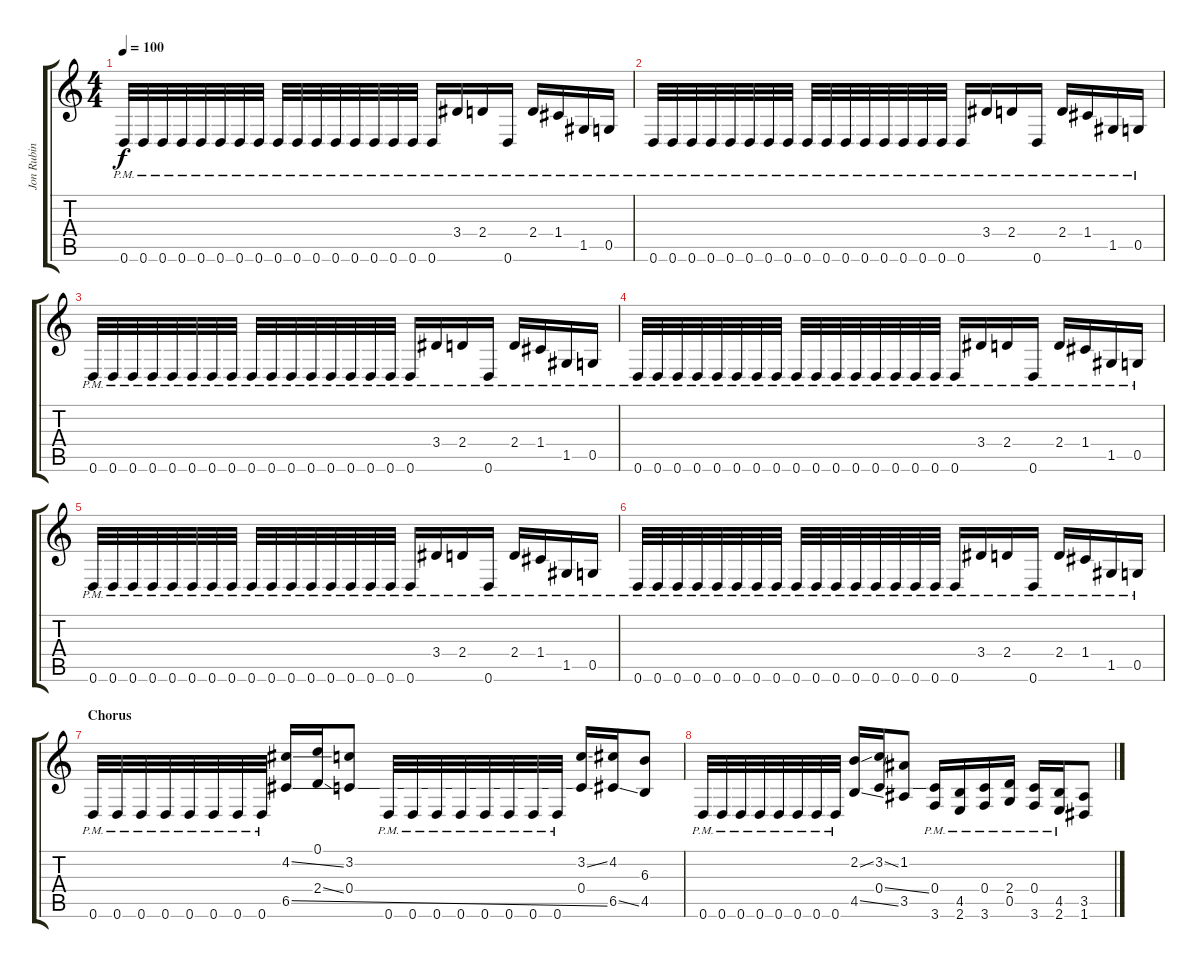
\track ("Jon Rubin " "Jon Rubin ") {instrument distortionguitar}
\staff {score tabs}
\tuning (D4 A3 F3 C3 G2 D2) {hide}
\ts (4 4)
\tempo 100
\clef g2
\ks c
0.6{pm}.32{dy f} 0.6{pm}.32 0.6{pm}.32 0.6{pm}.32 0.6{pm}.32 0.6{pm}.32 0.6{pm}.32 0.6{pm}.32 0.6{pm}.32 0.6{pm}.32 0.6{pm}.32 0.6{pm}.32 0.6{pm}.32 0.6{pm}.32 0.6{pm}.32 0.6{pm}.32 0.6{pm}.16 3.4{pm}.16 2.4{pm}.16 0.6{pm}.16 2.4{pm}.16 1.4{pm}.16 1.5{pm}.16 0.5{pm}.16 |
0.6{pm}.32 0.6{pm}.32 0.6{pm}.32 0.6{pm}.32 0.6{pm}.32 0.6{pm}.32 0.6{pm}.32 0.6{pm}.32 0.6{pm}.32 0.6{pm}.32 0.6{pm}.32 0.6{pm}.32 0.6{pm}.32 0.6{pm}.32 0.6{pm}.32 0.6{pm}.32 0.6{pm}.16 3.4{pm}.16 2.4{pm}.16 0.6{pm}.16 2.4{pm}.16 1.4{pm}.16 1.5{pm}.16 0.5{pm}.16 |
0.6{pm}.32 0.6{pm}.32 0.6{pm}.32 0.6{pm}.32 0.6{pm}.32 0.6{pm}.32 0.6{pm}.32 0.6{pm}.32 0.6{pm}.32 0.6{pm}.32 0.6{pm}.32 0.6{pm}.32 0.6{pm}.32 0.6{pm}.32 0.6{pm}.32 0.6{pm}.32 0.6{pm}.16 3.4{pm}.16 2.4{pm}.16 0.6{pm}.16 2.4{pm}.16 1.4{pm}.16 1.5{pm}.16 0.5{pm}.16 |
0.6{pm}.32 0.6{pm}.32 0.6{pm}.32 0.6{pm}.32 0.6{pm}.32 0.6{pm}.32 0.6{pm}.32 0.6{pm}.32 0.6{pm}.32 0.6{pm}.32 0.6{pm}.32 0.6{pm}.32 0.6{pm}.32 0.6{pm}.32 0.6{pm}.32 0.6{pm}.32 0.6{pm}.16 3.4{pm}.16 2.4{pm}.16 0.6{pm}.16 2.4{pm}.16 1.4{pm}.16 1.5{pm}.16 0.5{pm}.16 |
0.6{pm}.32 0.6{pm}.32 0.6{pm}.32 0.6{pm}.32 0.6{pm}.32 0.6{pm}.32 0.6{pm}.32 0.6{pm}.32 0.6{pm}.32 0.6{pm}.32 0.6{pm}.32 0.6{pm}.32 0.6{pm}.32 0.6{pm}.32 0.6{pm}.32 0.6{pm}.32 0.6{pm}.16 3.4{pm}.16 2.4{pm}.16 0.6{pm}.16 2.4{pm}.16 1.4{pm}.16 1.5{pm}.16 0.5{pm}.16 |
0.6{pm}.32 0.6{pm}.32 0.6{pm}.32 0.6{pm}.32 0.6{pm}.32 0.6{pm}.32 0.6{pm}.32 0.6{pm}.32 0.6{pm}.32 0.6{pm}.32 0.6{pm}.32 0.6{pm}.32 0.6{pm}.32 0.6{pm}.32 0.6{pm}.32 0.6{pm}.32 0.6{pm}.16 3.4{pm}.16 2.4{pm}.16 0.6{pm}.16 2.4{pm}.16 1.4{pm}.16 1.5{pm}.16 0.5{pm}.16 |
\section ("" "Chorus")
0.6{pm}.32 0.6{pm}.32 0.6{pm}.32 0.6{pm}.32 0.6{pm}.32 0.6{pm}.32 0.6{pm}.32 0.6{pm}.32 (4.2{ss} 6.5{ss}).16 (0.1 2.4{ss}).16 (3.2 0.4).8 0.6{pm}.32 0.6{pm}.32 0.6{pm}.32 0.6{pm}.32 0.6{pm}.32 0.6{pm}.32 0.6{pm}.32 0.6{pm}.32 (3.2{ss} 0.4).16 (4.2 6.5{ss}).16 (6.3 4.5).8 |
0.6{pm}.32 0.6{pm}.32 0.6{pm}.32 0.6{pm}.32 0.6{pm}.32 0.6{pm}.32 0.6{pm}.32 0.6{pm}.32 (2.2{ss} 4.5{ss}).16 (3.2{ss} 0.4{ss}).16 (1.2 3.5).8 (0.4{pm} 3.6{pm}).16 (4.5{pm} 2.6{pm}).16 (0.4{pm} 3.6{pm}).16 (2.4{pm} 0.5{pm}).16 (0.4{pm} 3.6{pm}).16 (4.5{pm} 2.6{pm}).16 (3.5 1.6).8
